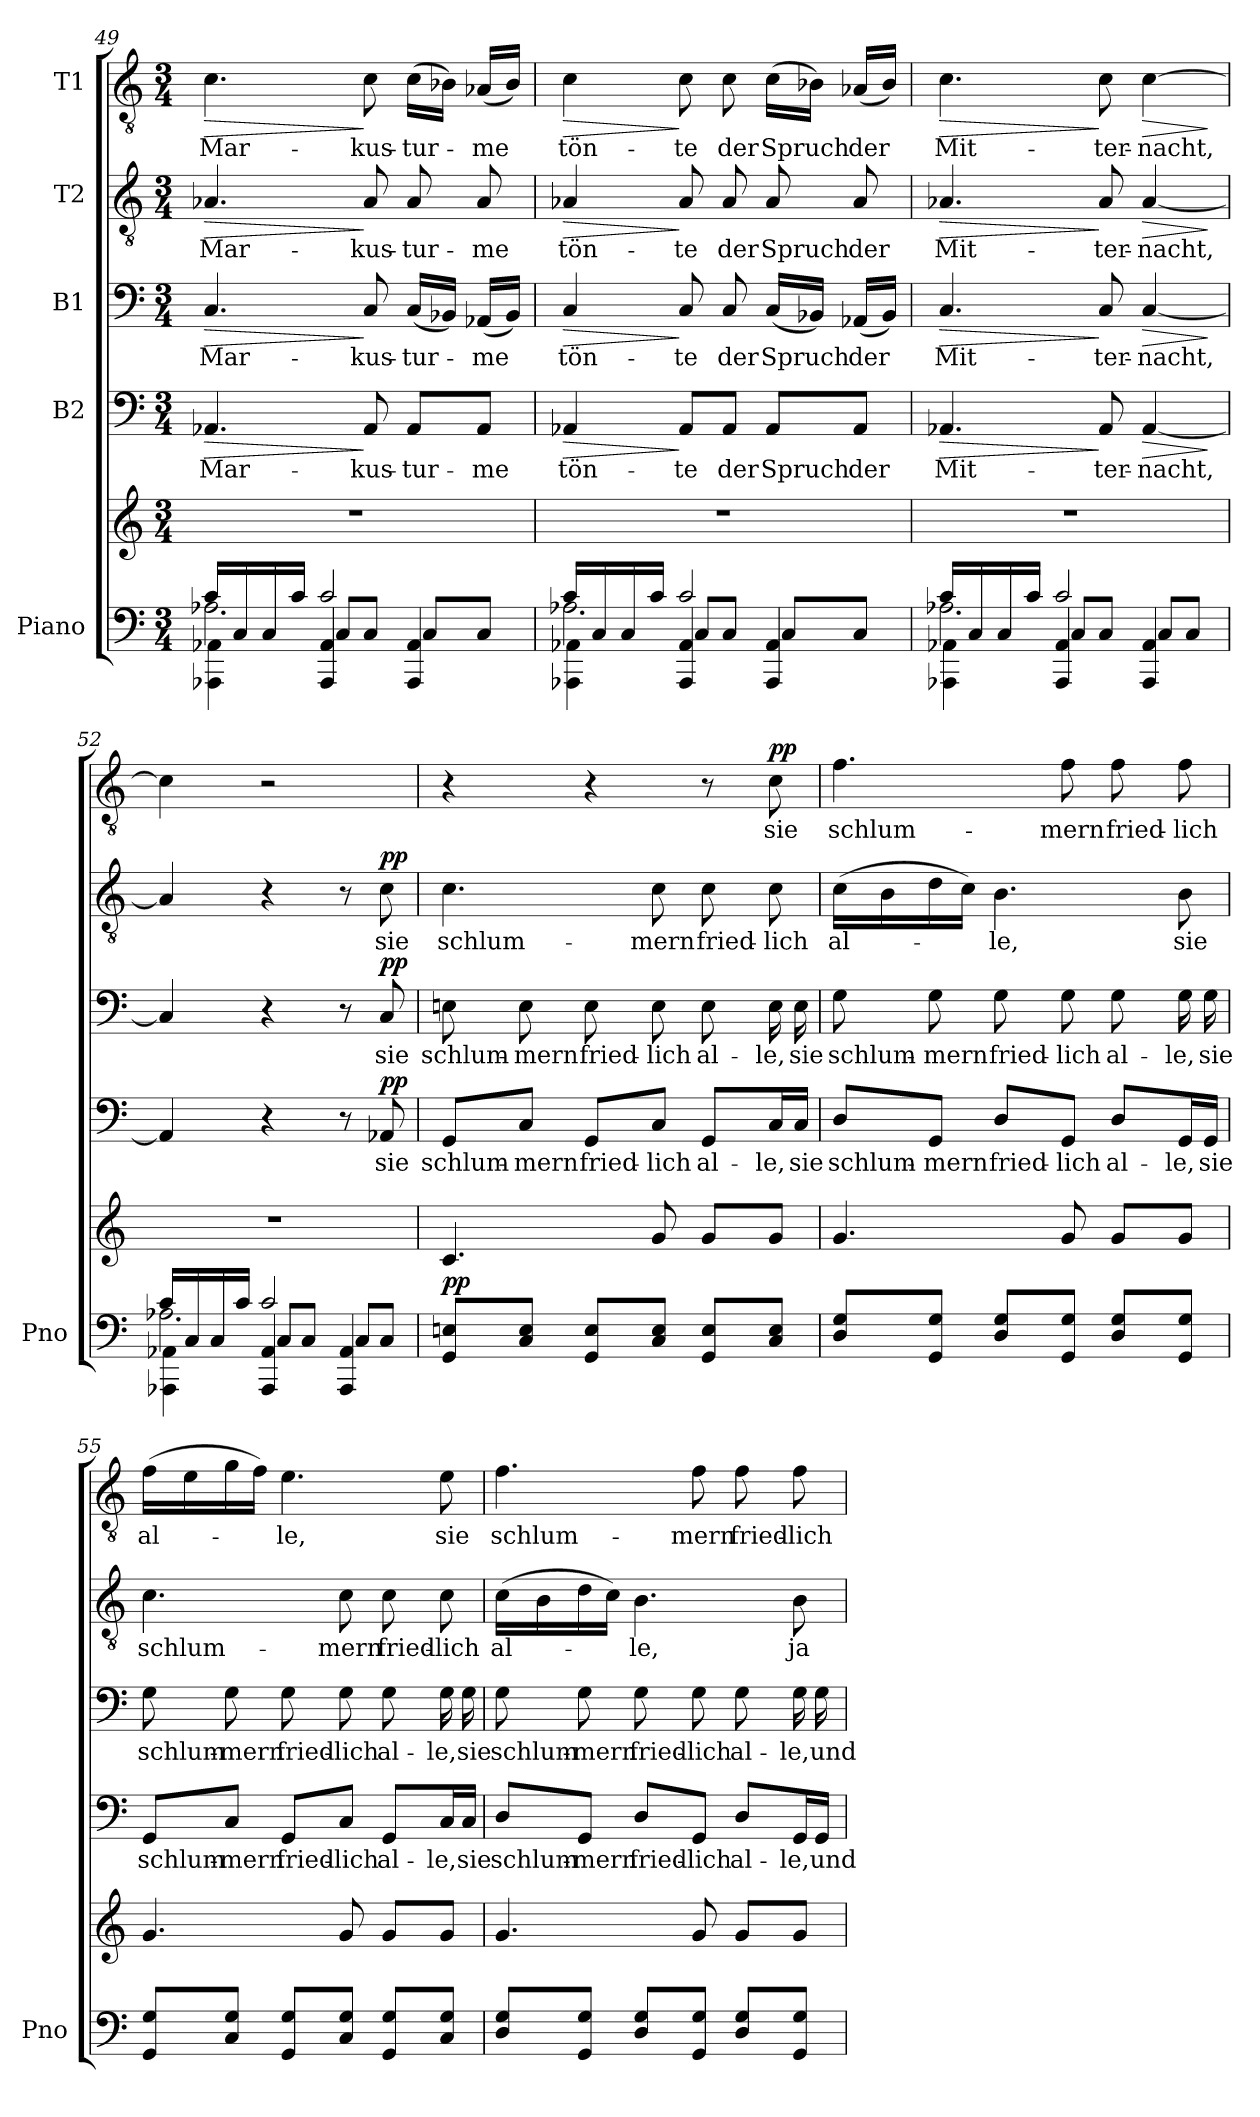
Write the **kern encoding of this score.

**kern	**kern	**dynam	**kern	**text	**dynam	**kern	**text	**dynam	**kern	**text	**dynam	**kern	**text	**dynam
*part5	*part5	*part5	*part4	*part4	*part4	*part3	*part3	*part3	*part2	*part2	*part2	*part1	*part1	*part1
*staff6	*staff5	*staff5/6	*staff4	*staff4	*staff4	*staff3	*staff3	*staff3	*staff2	*staff2	*staff2	*staff1	*staff1	*staff1
*I"Piano	*	*	*I"B2	*	*	*I"B1	*	*	*I"T2	*	*	*I"T1	*	*
*I'Pno	*	*	*	*	*	*	*	*	*	*	*	*	*	*
*clefF4	*clefG2	*	*clefF4	*	*	*clefF4	*	*	*clefGv2	*	*	*clefGv2	*	*
*k[]	*k[]	*	*k[]	*	*	*k[]	*	*	*k[]	*	*	*k[]	*	*
*M3/4	*M3/4	*	*M3/4	*	*	*M3/4	*	*	*M3/4	*	*	*M3/4	*	*
=49	=49	=49	=49	=49	=49	=49	=49	=49	=49	=49	=49	=49	=49	=49
*^	*	*	*	*	*	*	*	*	*	*	*	*	*	*
*	*^	*	*	*	*	*	*	*	*	*	*	*	*	*	*
*	*	*^	*	*	*	*	*	*	*	*	*	*	*	*	*	*
!	!	!	!	!	!	!	!LO:LY:b	!LO:HP:b	!	!LO:LY:b	!LO:HP:b	!	!LO:LY:b	!LO:HP:b	!	!LO:LY:b	!LO:HP:b
16c/LL	2.A-X\	4AAA-X\ 4AA-X\	4ryy	2.r	.	4.AA-X/	Mar-	>	4.C/	Mar-	>	4.A-X/	Mar-	>	4.c\	Mar-	>
16C/	.	.	.	.	.	.	.	.	.	.	.	.	.	.	.	.	.
16C/	.	.	.	.	.	.	.	.	.	.	.	.	.	.	.	.	.
16c/JJ	.	.	.	.	.	.	.	.	.	.	.	.	.	.	.	.	.
2c/	.	4AAA-/ 4AA-/	8C/L	.	.	.	.	.	.	.	.	.	.	.	.	.	.
!	!	!	!	!	!	!	!LO:LY:b	!	!	!LO:LY:b	!	!	!LO:LY:b	!	!	!LO:LY:b	!
.	.	.	8C/J	.	.	8AA-/	-kus-	]	8C/	-kus-	]	8A-/	-kus-	]	8c\	-kus-	]
!	!	!	!	!	!	!	!LO:LY:b	!	!	!LO:LY:b	!	!	!LO:LY:b	!	!	!LO:LY:b	!
.	.	4AAA-/ 4AA-/	8C/L	.	.	8AA-/L	-tur-	.	(<16C/LL	-tur-	.	8A-/	-tur-	.	(>16c\LL	-tur-	.
.	.	.	.	.	.	.	.	.	16BB-X/JJ)	.	.	.	.	.	16B-X\JJ)	.	.
!	!	!	!	!	!	!	!LO:LY:b	!	!	!LO:LY:b	!	!	!LO:LY:b	!	!	!LO:LY:b	!
.	.	.	8C/J	.	.	8AA-/J	-me	.	(<16AA-X/LL	-me	.	8A-/	-me	.	(<16A-X/LL	-me	.
.	.	.	.	.	.	.	.	.	16BB-/JJ)	.	.	.	.	.	16B-/JJ)	.	.
=50	=50	=50	=50	=50	=50	=50	=50	=50	=50	=50	=50	=50	=50	=50	=50	=50	=50
!	!	!	!	!	!	!	!LO:LY:b	!LO:HP:b	!	!LO:LY:b	!LO:HP:b	!	!LO:LY:b	!LO:HP:b	!	!LO:LY:b	!LO:HP:b
16c/LL	2.A-X\	4AAA-X\ 4AA-X\	4ryy	2.r	.	4AA-X/	tön-	>	4C/	tön-	>	4A-X/	tön-	>	4c\	tön-	>
16C/	.	.	.	.	.	.	.	.	.	.	.	.	.	.	.	.	.
16C/	.	.	.	.	.	.	.	.	.	.	.	.	.	.	.	.	.
16c/JJ	.	.	.	.	.	.	.	.	.	.	.	.	.	.	.	.	.
!	!	!	!	!	!	!	!LO:LY:b	!	!	!LO:LY:b	!	!	!LO:LY:b	!	!	!LO:LY:b	!
2c/	.	4AAA-/ 4AA-/	8C/L	.	.	8AA-/L	-te	]	8C/	-te	]	8A-/	-te	]	8c\	-te	]
!	!	!	!	!	!	!	!LO:LY:b	!	!	!LO:LY:b	!	!	!LO:LY:b	!	!	!LO:LY:b	!
.	.	.	8C/J	.	.	8AA-/J	der	.	8C/	der	.	8A-/	der	.	8c\	der	.
!	!	!	!	!	!	!	!LO:LY:b	!	!	!LO:LY:b	!	!	!LO:LY:b	!	!	!LO:LY:b	!
.	.	4AAA-/ 4AA-/	8C/L	.	.	8AA-/L	Spruch	.	(<16C/LL	Spruch	.	8A-/	Spruch	.	(>16c\LL	Spruch	.
.	.	.	.	.	.	.	.	.	16BB-X/JJ)	.	.	.	.	.	16B-X\JJ)	.	.
!	!	!	!	!	!	!	!LO:LY:b	!	!	!LO:LY:b	!	!	!LO:LY:b	!	!	!LO:LY:b	!
.	.	.	8C/J	.	.	8AA-/J	der	.	(<16AA-X/LL	der	.	8A-/	der	.	(<16A-X/LL	der	.
.	.	.	.	.	.	.	.	.	16BB-/JJ)	.	.	.	.	.	16B-/JJ)	.	.
=51	=51	=51	=51	=51	=51	=51	=51	=51	=51	=51	=51	=51	=51	=51	=51	=51	=51
!	!	!	!	!	!	!	!LO:LY:b	!LO:HP:b	!	!LO:LY:b	!LO:HP:b	!	!LO:LY:b	!LO:HP:b	!	!LO:LY:b	!LO:HP:b
16c/LL	2.A-X\	4AAA-X\ 4AA-X\	4ryy	2.r	.	4.AA-X/	Mit-	>	4.C/	Mit-	>	4.A-X/	Mit-	>	4.c\	Mit-	>
16C/	.	.	.	.	.	.	.	.	.	.	.	.	.	.	.	.	.
16C/	.	.	.	.	.	.	.	.	.	.	.	.	.	.	.	.	.
16c/JJ	.	.	.	.	.	.	.	.	.	.	.	.	.	.	.	.	.
2c/	.	4AAA-/ 4AA-/	8C/L	.	.	.	.	.	.	.	.	.	.	.	.	.	.
!	!	!	!	!	!	!	!LO:LY:b	!	!	!LO:LY:b	!	!	!LO:LY:b	!	!	!LO:LY:b	!
.	.	.	8C/J	.	.	8AA-/	-ter-	]	8C/	-ter-	]	8A-/	-ter-	]	8c\	-ter-	]
!	!	!	!	!	!	!	!LO:LY:b	!LO:HP:b	!	!LO:LY:b	!LO:HP:b	!	!LO:LY:b	!LO:HP:b	!	!LO:LY:b	!LO:HP:b
.	.	4AAA-/ 4AA-/	8C/L	.	.	[4AA-/	-nacht,	>	[4C/	-nacht,	>	[4A-/	-nacht,	>	[4c\	-nacht,	>
.	.	.	8C/J	.	.	.	.	.	.	.	.	.	.	.	.	.	.
*v	*v	*v	*v	*	*	*	*	*	*	*	*	*	*	*	*	*	*
.	.	.	.	.	]	.	.	]	.	.	]	.	.	]
=52	=52	=52	=52	=52	=52	=52	=52	=52	=52	=52	=52	=52	=52	=52
*^	*	*	*	*	*	*	*	*	*	*	*	*	*	*
*	*^	*	*	*	*	*	*	*	*	*	*	*	*	*	*
*	*	*^	*	*	*	*	*	*	*	*	*	*	*	*	*	*
16c/LL	2.A-X\	4AAA-X\ 4AA-X\	4ryy	2.r	.	4AA-/]	.	.	4C/]	.	.	4A-/]	.	.	4c\]	.	.
16C/	.	.	.	.	.	.	.	.	.	.	.	.	.	.	.	.	.
16C/	.	.	.	.	.	.	.	.	.	.	.	.	.	.	.	.	.
16c/JJ	.	.	.	.	.	.	.	.	.	.	.	.	.	.	.	.	.
2c/	.	4AAA-/ 4AA-/	8C/L	.	.	4r	.	.	4r	.	.	4r	.	.	2r	.	.
.	.	.	8C/J	.	.	.	.	.	.	.	.	.	.	.	.	.	.
.	.	4AAA-/ 4AA-/	8C/L	.	.	8r	.	.	8r	.	.	8r	.	.	.	.	.
!	!	!	!	!	!	!	!LO:LY:b	!LO:DY:a	!	!LO:LY:b	!LO:DY:a	!	!LO:LY:b	!LO:DY:a	!	!	!
.	.	.	8C/J	.	.	8AA-X/	sie	pp	8C/	sie	pp	8c\	sie	pp	.	.	.
!!LO:LB:g=z
=53	=53	=53	=53	=53	=53	=53	=53	=53	=53	=53	=53	=53	=53	=53	=53	=53	=53
!	!	!	!	!	!LO:DY:a=2	!	!LO:LY:b	!	!	!LO:LY:b	!	!	!LO:LY:b	!	!	!	!
*v	*v	*v	*v	*	*	*	*	*	*	*	*	*	*	*	*	*	*
8GG/ 8En/L	4.c/	pp	8GG/L	schlum-	.	8En\	schlum-	.	4.c\	schlum-	.	4r	.	.
!	!	!	!	!LO:LY:b	!	!	!LO:LY:b	!	!	!	!	!	!	!
8C/ 8E/J	.	.	8C/J	-mern	.	8E\	-mern	.	.	.	.	.	.	.
!	!	!	!	!LO:LY:b	!	!	!LO:LY:b	!	!	!	!	!	!	!
8GG/ 8E/L	.	.	8GG/L	fried-	.	8E\	fried-	.	.	.	.	4r	.	.
!	!	!	!	!LO:LY:b	!	!	!LO:LY:b	!	!	!LO:LY:b	!	!	!	!
8C/ 8E/J	8g/	.	8C/J	-lich	.	8E\	-lich	.	8c\	-mern	.	.	.	.
!	!	!	!	!LO:LY:b	!	!	!LO:LY:b	!	!	!LO:LY:b	!	!	!	!
8GG/ 8E/L	8g/L	.	8GG/L	al-	.	8E\	al-	.	8c\	fried-	.	8r	.	.
!	!	!	!	!LO:LY:b	!	!	!LO:LY:b	!	!	!LO:LY:b	!	!	!LO:LY:b	!LO:DY:a
8C/ 8E/J	8g/J	.	16C/L	-le,	.	16E\	-le,	.	8c\	-lich	.	8c\	sie	pp
!	!	!	!	!LO:LY:b	!	!	!LO:LY:b	!	!	!	!	!	!	!
.	.	.	16C/JJ	sie	.	16E\	sie	.	.	.	.	.	.	.
=54	=54	=54	=54	=54	=54	=54	=54	=54	=54	=54	=54	=54	=54	=54
!	!	!	!	!LO:LY:b	!	!	!LO:LY:b	!	!	!LO:LY:b	!	!	!LO:LY:b	!
8D/ 8G/L	4.g/	.	8D/L	schlum-	.	8G\	schlum-	.	(>16c\LL	al-	.	4.f\	schlum-	.
.	.	.	.	.	.	.	.	.	16B\	.	.	.	.	.
!	!	!	!	!LO:LY:b	!	!	!LO:LY:b	!	!	!	!	!	!	!
8GG/ 8G/J	.	.	8GG/J	-mern	.	8G\	-mern	.	16d\	.	.	.	.	.
.	.	.	.	.	.	.	.	.	16c\JJ)	.	.	.	.	.
!	!	!	!	!LO:LY:b	!	!	!LO:LY:b	!	!	!LO:LY:b	!	!	!	!
8D/ 8G/L	.	.	8D/L	fried-	.	8G\	fried-	.	4.B\	-le,	.	.	.	.
!	!	!	!	!LO:LY:b	!	!	!LO:LY:b	!	!	!	!	!	!LO:LY:b	!
8GG/ 8G/J	8g/	.	8GG/J	-lich	.	8G\	-lich	.	.	.	.	8f\	-mern	.
!	!	!	!	!LO:LY:b	!	!	!LO:LY:b	!	!	!	!	!	!LO:LY:b	!
8D/ 8G/L	8g/L	.	8D/L	al-	.	8G\	al-	.	.	.	.	8f\	fried-	.
!	!	!	!	!LO:LY:b	!	!	!LO:LY:b	!	!	!LO:LY:b	!	!	!LO:LY:b	!
8GG/ 8G/J	8g/J	.	16GG/L	-le,	.	16G\	-le,	.	8B\	sie	.	8f\	-lich	.
!	!	!	!	!LO:LY:b	!	!	!LO:LY:b	!	!	!	!	!	!	!
.	.	.	16GG/JJ	sie	.	16G\	sie	.	.	.	.	.	.	.
=55	=55	=55	=55	=55	=55	=55	=55	=55	=55	=55	=55	=55	=55	=55
!	!	!	!	!LO:LY:b	!	!	!LO:LY:b	!	!	!LO:LY:b	!	!	!LO:LY:b	!
8GG/ 8G/L	4.g/	.	8GG/L	schlum-	.	8G\	schlum-	.	4.c\	schlum-	.	(>16f\LL	al-	.
.	.	.	.	.	.	.	.	.	.	.	.	16e\	.	.
!	!	!	!	!LO:LY:b	!	!	!LO:LY:b	!	!	!	!	!	!	!
8C/ 8G/J	.	.	8C/J	-mern	.	8G\	-mern	.	.	.	.	16g\	.	.
.	.	.	.	.	.	.	.	.	.	.	.	16f\JJ)	.	.
!	!	!	!	!LO:LY:b	!	!	!LO:LY:b	!	!	!	!	!	!LO:LY:b	!
8GG/ 8G/L	.	.	8GG/L	fried-	.	8G\	fried-	.	.	.	.	4.e\	-le,	.
!	!	!	!	!LO:LY:b	!	!	!LO:LY:b	!	!	!LO:LY:b	!	!	!	!
8C/ 8G/J	8g/	.	8C/J	-lich	.	8G\	-lich	.	8c\	-mern	.	.	.	.
!	!	!	!	!LO:LY:b	!	!	!LO:LY:b	!	!	!LO:LY:b	!	!	!	!
8GG/ 8G/L	8g/L	.	8GG/L	al-	.	8G\	al-	.	8c\	fried-	.	.	.	.
!	!	!	!	!LO:LY:b	!	!	!LO:LY:b	!	!	!LO:LY:b	!	!	!LO:LY:b	!
8C/ 8G/J	8g/J	.	16C/L	-le,	.	16G\	-le,	.	8c\	-lich	.	8e\	sie	.
!	!	!	!	!LO:LY:b	!	!	!LO:LY:b	!	!	!	!	!	!	!
.	.	.	16C/JJ	sie	.	16G\	sie	.	.	.	.	.	.	.
!!LO:PB:g=z
=56	=56	=56	=56	=56	=56	=56	=56	=56	=56	=56	=56	=56	=56	=56
!	!	!	!	!LO:LY:b	!	!	!LO:LY:b	!	!	!LO:LY:b	!	!	!LO:LY:b	!
8D/ 8G/L	4.g/	.	8D/L	schlum-	.	8G\	schlum-	.	(>16c\LL	al-	.	4.f\	schlum-	.
.	.	.	.	.	.	.	.	.	16B\	.	.	.	.	.
!	!	!	!	!LO:LY:b	!	!	!LO:LY:b	!	!	!	!	!	!	!
8GG/ 8G/J	.	.	8GG/J	-mern	.	8G\	-mern	.	16d\	.	.	.	.	.
.	.	.	.	.	.	.	.	.	16c\JJ)	.	.	.	.	.
!	!	!	!	!LO:LY:b	!	!	!LO:LY:b	!	!	!LO:LY:b	!	!	!	!
8D/ 8G/L	.	.	8D/L	fried-	.	8G\	fried-	.	4.B\	-le,	.	.	.	.
!	!	!	!	!LO:LY:b	!	!	!LO:LY:b	!	!	!	!	!	!LO:LY:b	!
8GG/ 8G/J	8g/	.	8GG/J	-lich	.	8G\	-lich	.	.	.	.	8f\	-mern	.
!	!	!	!	!LO:LY:b	!	!	!LO:LY:b	!	!	!	!	!	!LO:LY:b	!
8D/ 8G/L	8g/L	.	8D/L	al-	.	8G\	al-	.	.	.	.	8f\	fried-	.
!	!	!	!	!LO:LY:b	!	!	!LO:LY:b	!	!	!LO:LY:b	!	!	!LO:LY:b	!
8GG/ 8G/J	8g/J	.	16GG/L	-le,	.	16G\	-le,	.	8B\	ja	.	8f\	-lich	.
!	!	!	!	!LO:LY:b	!	!	!LO:LY:b	!	!	!	!	!	!	!
.	.	.	16GG/JJ	und	.	16G\	und	.	.	.	.	.	.	.
=	=	=	=	=	=	=	=	=	=	=	=	=	=	=
*-	*-	*-	*-	*-	*-	*-	*-	*-	*-	*-	*-	*-	*-	*-
